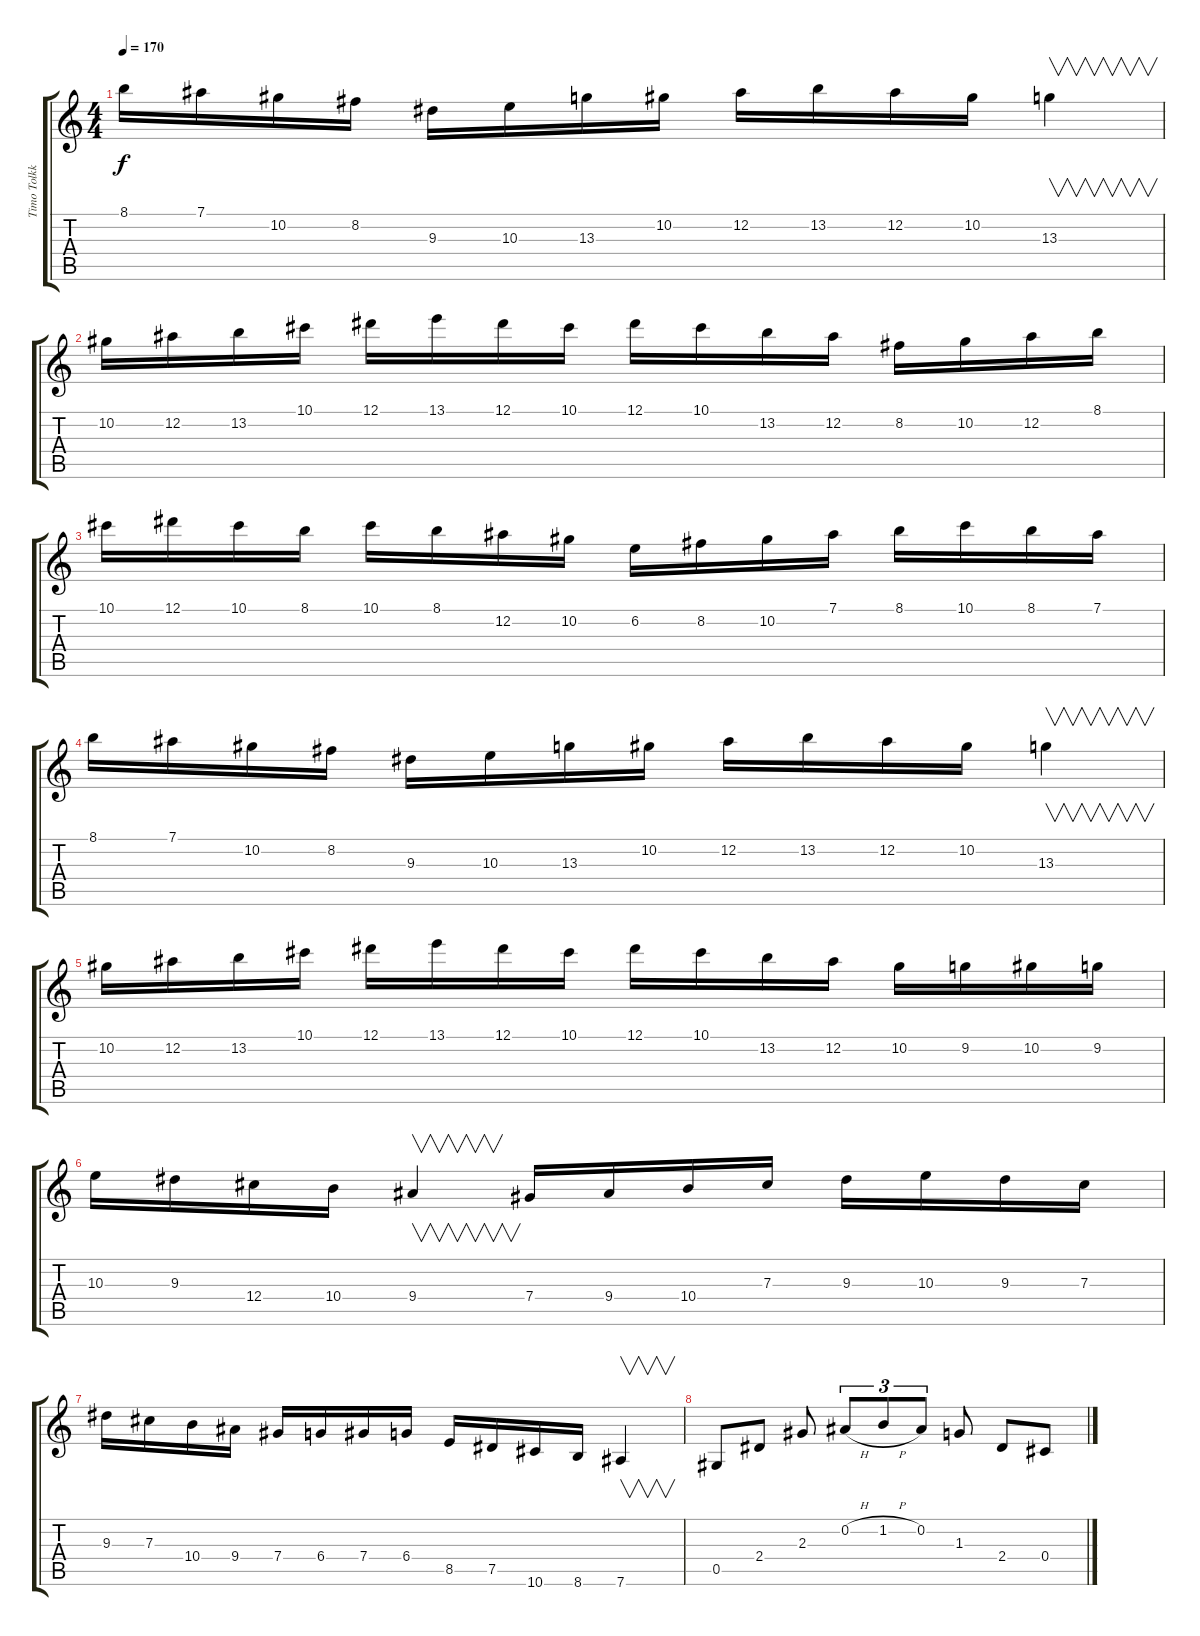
\track ("Timo Tolkki (Lead Guitar)" "Timo Tolkk") {instrument overdrivenguitar}
\staff {score tabs}
\tuning (Eb4 Bb3 Gb3 Db3 Ab2 Eb2) {hide}
\ts (4 4)
\tempo 170
\clef g2
\ks c
8.1.16{dy f} 7.1.16 10.2.16 8.2.16 9.3.16 10.3.16 13.3.16 10.2.16 12.2.16 13.2.16 12.2.16 10.2.16 13.3.4{v} |
10.2.16 12.2.16 13.2.16 10.1.16 12.1.16 13.1.16 12.1.16 10.1.16 12.1.16 10.1.16 13.2.16 12.2.16 8.2.16 10.2.16 12.2.16 8.1.16 |
10.1.16 12.1.16 10.1.16 8.1.16 10.1.16 8.1.16 12.2.16 10.2.16 6.2.16 8.2.16 10.2.16 7.1.16 8.1.16 10.1.16 8.1.16 7.1.16 |
8.1.16 7.1.16 10.2.16 8.2.16 9.3.16 10.3.16 13.3.16 10.2.16 12.2.16 13.2.16 12.2.16 10.2.16 13.3.4{v} |
10.2.16 12.2.16 13.2.16 10.1.16 12.1.16 13.1.16 12.1.16 10.1.16 12.1.16 10.1.16 13.2.16 12.2.16 10.2.16 9.2.16 10.2.16 9.2.16 |
10.3.16 9.3.16 12.4.16 10.4.16 9.4.4{v} 7.4.16 9.4.16 10.4.16 7.3.16 9.3.16 10.3.16 9.3.16 7.3.16 |
9.3.16 7.3.16 10.4.16 9.4.16 7.4.16 6.4.16 7.4.16 6.4.16 8.5.16 7.5.16 10.6.16 8.6.16 7.6.4{v} |
0.5.8 2.4.8 2.3.8 0.2{h}.8{tu (3 2)} 1.2{h}.8{tu (3 2)} 0.2.8{tu (3 2)} 1.3.8 2.4.8 0.4.8
